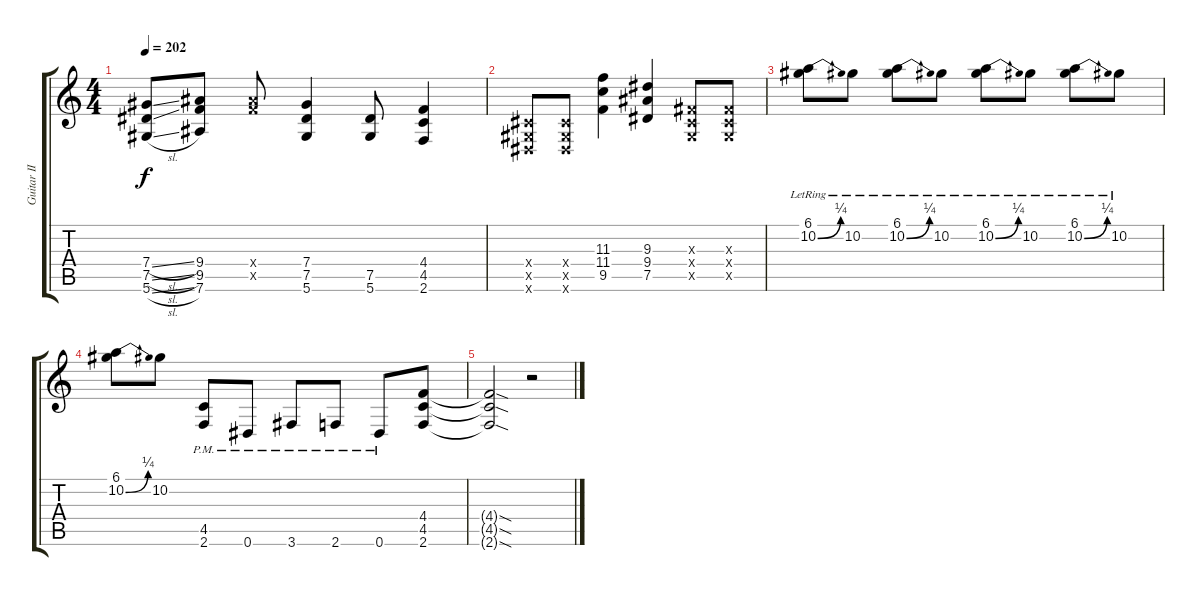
\track ("Guitar II - (Overdrive) Jade" "Guitar II ") {instrument overdrivenguitar}
\staff {score tabs}
\tuning (Eb4 Bb3 Gb3 Db3 Ab2 Eb2) {hide}
\ts (4 4)
\tempo 202
\clef g2
\ks c
(7.4{sl} 7.5{sl} 5.6{sl}).8{dy f} (9.4 9.5 7.6).8 (9.4{x} 9.5{x}).8 (7.4 7.5 5.6).4 (7.5 5.6).8 (4.4 4.5 2.6).4 |
(0.4{x} 0.5{x} 0.6{x}).8 (0.4{x} 0.5{x} 0.6{x}).8 (11.3 11.4 9.5).4 (9.3 9.4 7.5).4 (0.3{x} 0.4{x} 0.5{x}).8 (0.3{x} 0.4{x} 0.5{x}).8 |
(6.1 10.2{be (bend 0 0 60 1) lr}).8 10.2{lr}.8 (6.1 10.2{be (bend 0 0 60 1) lr}).8 10.2{lr}.8 (6.1 10.2{be (bend 0 0 60 1) lr}).8 10.2{lr}.8 (6.1 10.2{be (bend 0 0 60 1) lr}).8 10.2{lr}.8 |
(6.1 10.2{be (bend 0 0 60 1)}).8 10.2.8 (4.5{pm} 2.6{pm}).8 0.6{pm}.8 3.6{pm}.8 2.6{pm}.8 0.6{pm}.8 (4.4 4.5 2.6).8 |
(4.4{sod t} 4.5{sod t} 2.6{sod t}).2 r.2
